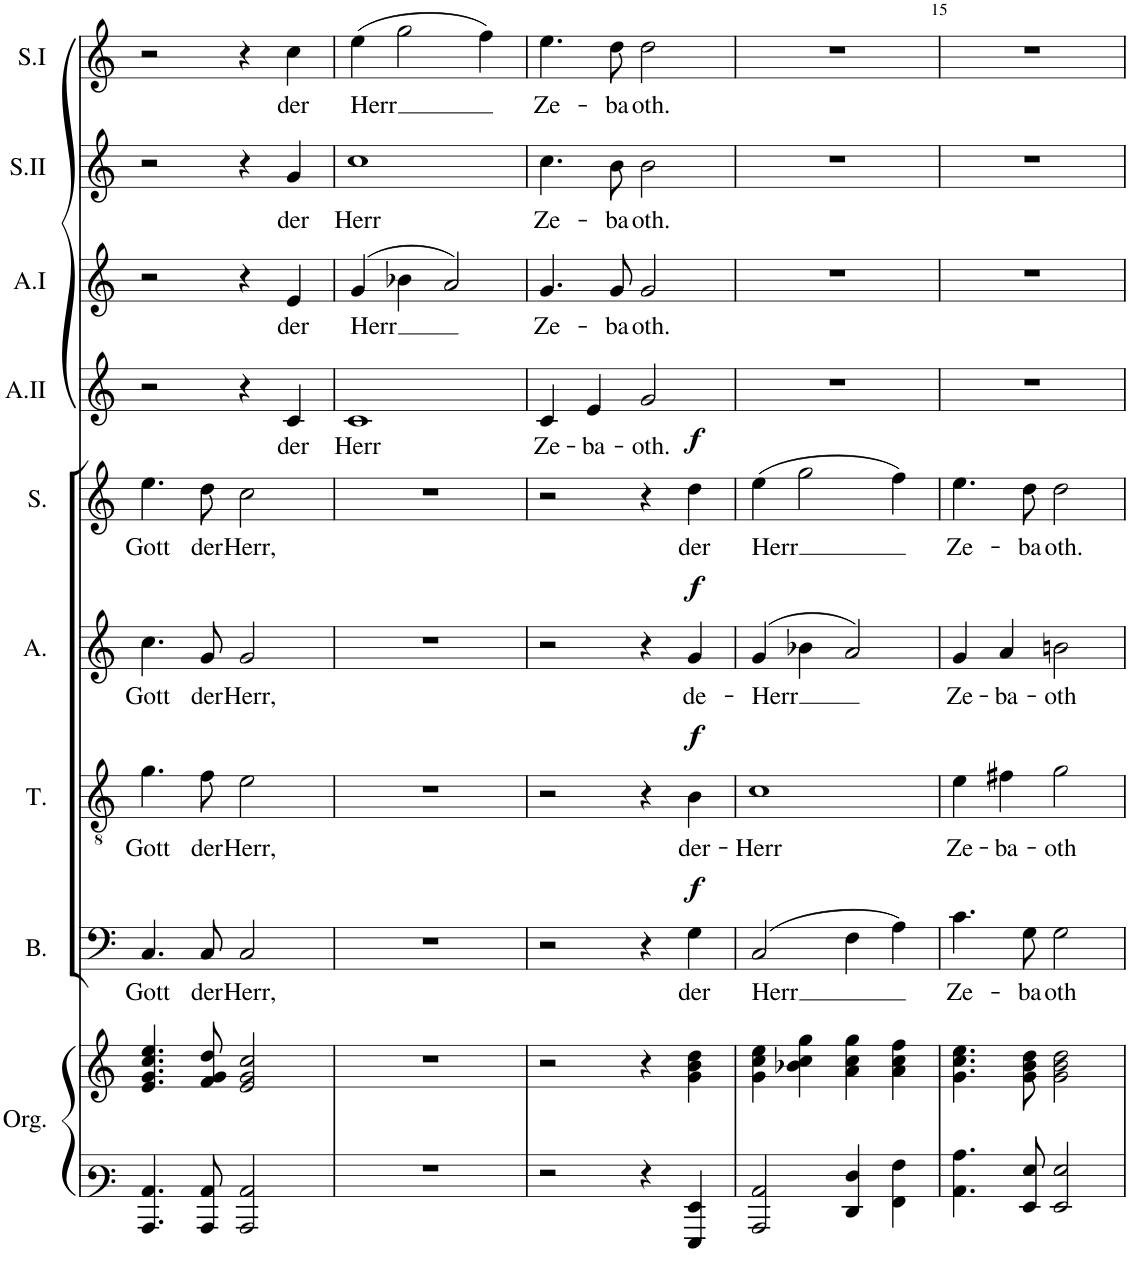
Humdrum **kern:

**kern	**kern	**kern	**text	**dynam	**kern	**text	**dynam	**kern	**text	**dynam	**kern	**text	**dynam	**kern	**text	**kern	**text	**kern	**text	**kern	**text
*part9	*part9	*part8	*part8	*part8	*part7	*part7	*part7	*part6	*part6	*part6	*part5	*part5	*part5	*part4	*part4	*part3	*part3	*part2	*part2	*part1	*part1
*staff10	*staff9	*staff8	*staff8	*staff8	*staff7	*staff7	*staff7	*staff6	*staff6	*staff6	*staff5	*staff5	*staff5	*staff4	*staff4	*staff3	*staff3	*staff2	*staff2	*staff1	*staff1
*I"Orgue	*	*I"Bass	*	*	*I"Ténor	*	*	*I"Alto	*	*	*I"Soprano	*	*	*I"Alto II	*	*I"Alto I	*	*I"Soprano II	*	*I"Soprano I	*
*I'Org.	*	*I'B.	*	*	*I'T.	*	*	*I'A.	*	*	*I'S.	*	*	*I'A.II	*	*I'A.I	*	*I'S.II	*	*I'S.I	*
!!LO:PB:g=z
*clefF3	*clefG2	*clefF4	*	*	*clefGv2	*	*	*clefG2	*	*	*clefG2	*	*	*clefG2	*	*clefG2	*	*clefG2	*	*clefG2	*
*k[]	*k[]	*k[]	*	*	*k[]	*	*	*k[]	*	*	*k[]	*	*	*k[]	*	*k[]	*	*k[]	*	*k[]	*
*M4/4	*M4/4	*M4/4	*	*	*M4/4	*	*	*M4/4	*	*	*M4/4	*	*	*M4/4	*	*M4/4	*	*M4/4	*	*M4/4	*
*met(c)	*met(c)	*met(c)	*	*	*met(c)	*	*	*met(c)	*	*	*met(c)	*	*	*met(c)	*	*met(c)	*	*met(c)	*	*met(c)	*
=11	=11	=11	=11	=11	=11	=11	=11	=11	=11	=11	=11	=11	=11	=11	=11	=11	=11	=11	=11	=11	=11
!	!	!	!LO:LY:b	!	!	!LO:LY:b	!	!	!LO:LY:b	!	!	!LO:LY:b	!	!	!	!	!	!	!	!	!
4.CC/ 4.C/	4.e/ 4.g/ 4.cc/ 4.ee/	4.C/	Gott	.	4.g\	Gott	.	4.cc\	Gott	.	4.ee\	Gott	.	2r	.	2r	.	2r	.	2r	.
!	!	!	!LO:LY:b	!	!	!LO:LY:b	!	!	!LO:LY:b	!	!	!LO:LY:b	!	!	!	!	!	!	!	!	!
8CC/ 8C/	8f/ 8g/ 8dd/	8C/	der	.	8f\	der	.	8g/	der	.	8dd\	der	.	.	.	.	.	.	.	.	.
!	!	!	!LO:LY:b	!	!	!LO:LY:b	!	!	!LO:LY:b	!	!	!LO:LY:b	!	!	!	!	!	!	!	!	!
2CC/ 2C/	2e/ 2g/ 2cc/	2C/	Herr,	.	2e\	Herr,	.	2g/	Herr,	.	2cc\	Herr,	.	4r	.	4r	.	4r	.	4r	.
!	!	!	!	!	!	!	!	!	!	!	!	!	!	!	!LO:LY:b	!	!LO:LY:b	!	!LO:LY:b	!	!LO:LY:b
.	.	.	.	.	.	.	.	.	.	.	.	.	.	4c/	der	4e/	der	4g/	der	4cc\	der
=12	=12	=12	=12	=12	=12	=12	=12	=12	=12	=12	=12	=12	=12	=12	=12	=12	=12	=12	=12	=12	=12
!	!	!	!	!	!	!	!	!	!	!	!	!	!	!	!LO:LY:b	!	!LO:LY:b	!	!LO:LY:b	!	!LO:LY:b
1r	1r	1r	.	.	1r	.	.	1r	.	.	1r	.	.	1c	Herr	(4g/	Herr	1cc	Herr	(4ee\	Herr
.	.	.	.	.	.	.	.	.	.	.	.	.	.	.	.	4b-X\	.	.	.	2gg\	.
.	.	.	.	.	.	.	.	.	.	.	.	.	.	.	.	2a/)	.	.	.	.	.
.	.	.	.	.	.	.	.	.	.	.	.	.	.	.	.	.	.	.	.	4ff\)	.
=13	=13	=13	=13	=13	=13	=13	=13	=13	=13	=13	=13	=13	=13	=13	=13	=13	=13	=13	=13	=13	=13
!	!	!	!	!	!	!	!	!	!	!	!	!	!	!	!LO:LY:b	!	!LO:LY:b	!	!LO:LY:b	!	!LO:LY:b
2r	2r	2r	.	.	2r	.	.	2r	.	.	2r	.	.	4c/	Ze-	4.g/	Ze-	4.cc\	Ze-	4.ee\	Ze-
!	!	!	!	!	!	!	!	!	!	!	!	!	!	!	!LO:LY:b	!	!	!	!	!	!
.	.	.	.	.	.	.	.	.	.	.	.	.	.	4e/	-ba-	.	.	.	.	.	.
!	!	!	!	!	!	!	!	!	!	!	!	!	!	!	!	!	!LO:LY:b	!	!LO:LY:b	!	!LO:LY:b
.	.	.	.	.	.	.	.	.	.	.	.	.	.	.	.	8g/	-ba-	8b\	-ba-	8dd\	-ba-
!	!	!	!	!	!	!	!	!	!	!	!	!	!	!	!LO:LY:b	!	!LO:LY:b	!	!LO:LY:b	!	!LO:LY:b
4r	4r	4r	.	.	4r	.	.	4r	.	.	4r	.	.	2g/	-oth.	2g/	-oth.	2b\	-oth.	2dd\	-oth.
!	!	!	!LO:LY:b	!LO:DY:a	!	!LO:LY:b	!LO:DY:a	!	!LO:LY:b	!LO:DY:a	!	!LO:LY:b	!LO:DY:a	!	!	!	!	!	!	!	!
4GGG/ 4GG/	4g\ 4b\ 4dd\	4G\	der	f	4B\	der-	f	4g/	de-	f	4dd\	der	f	.	.	.	.	.	.	.	.
=14	=14	=14	=14	=14	=14	=14	=14	=14	=14	=14	=14	=14	=14	=14	=14	=14	=14	=14	=14	=14	=14
!	!	!	!LO:LY:b	!	!	!LO:LY:b	!	!	!LO:LY:b	!	!	!LO:LY:b	!	!	!	!	!	!	!	!	!
2CC/ 2C/	4g\ 4cc\ 4ee\	(2C/	Herr	.	1c	-Herr	.	(4g/	-Herr	.	(4ee\	Herr	.	1r	.	1r	.	1r	.	1r	.
.	4b-X\ 4cc\ 4gg\	.	.	.	.	.	.	4b-X\	.	.	2gg\	.	.	.	.	.	.	.	.	.	.
4FF/ 4F/	4a\ 4cc\ 4gg\	4F\	.	.	.	.	.	2a/)	.	.	.	.	.	.	.	.	.	.	.	.	.
4AA\ 4A\	4a\ 4cc\ 4ff\	4A\)	.	.	.	.	.	.	.	.	4ff\)	.	.	.	.	.	.	.	.	.	.
=15	=15	=15	=15	=15	=15	=15	=15	=15	=15	=15	=15	=15	=15	=15	=15	=15	=15	=15	=15	=15	=15
!	!	!	!LO:LY:b	!	!	!LO:LY:b	!	!	!LO:LY:b	!	!	!LO:LY:b	!	!	!	!	!	!	!	!	!
4.C\ 4.c\	4.g\ 4.cc\ 4.ee\	4.c\	Ze-	.	4e\	Ze-	.	4g/	Ze-	.	4.ee\	Ze-	.	1r	.	1r	.	1r	.	1r	.
!	!	!	!	!	!	!LO:LY:b	!	!	!LO:LY:b	!	!	!	!	!	!	!	!	!	!	!	!
.	.	.	.	.	4f#X\	-ba-	.	4a/	-ba-	.	.	.	.	.	.	.	.	.	.	.	.
!	!	!	!LO:LY:b	!	!	!	!	!	!	!	!	!LO:LY:b	!	!	!	!	!	!	!	!	!
8GG/ 8G/	8g\ 8b\ 8dd\	8G\	-ba-	.	.	.	.	.	.	.	8dd\	-ba-	.	.	.	.	.	.	.	.	.
!	!	!	!LO:LY:b	!	!	!LO:LY:b	!	!	!LO:LY:b	!	!	!LO:LY:b	!	!	!	!	!	!	!	!	!
2GG/ 2G/	2g\ 2b\ 2dd\	2G\	-oth	.	2g\	-oth	.	2bn\	-oth	.	2dd\	-oth.	.	.	.	.	.	.	.	.	.
=	=	=	=	=	=	=	=	=	=	=	=	=	=	=	=	=	=	=	=	=	=
*-	*-	*-	*-	*-	*-	*-	*-	*-	*-	*-	*-	*-	*-	*-	*-	*-	*-	*-	*-	*-	*-
